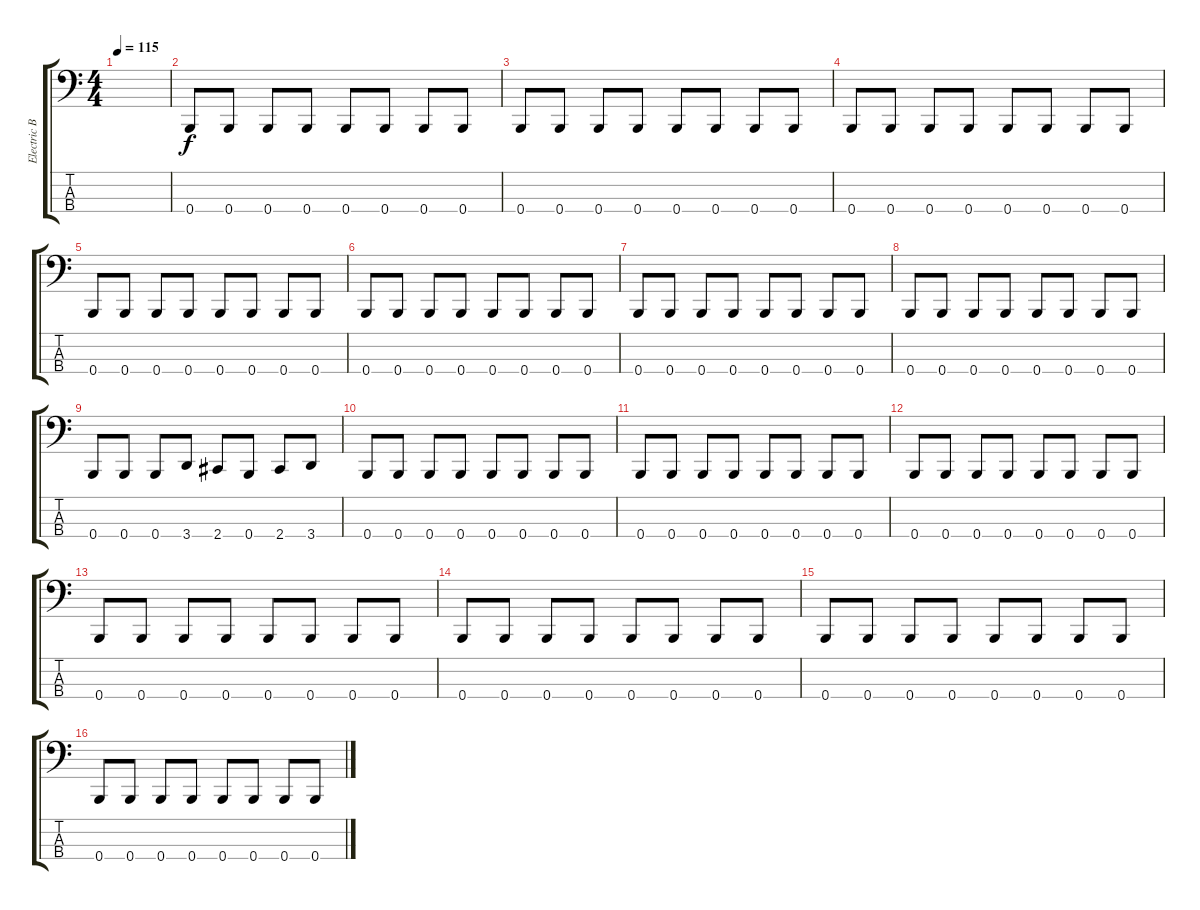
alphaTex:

\track ("Electric Bass" "Electric B") {instrument electricbassfinger}
\staff {score tabs}
\tuning (D2 A1 E1 B0) {hide}
\ts (4 4)
\tempo 115
\clef f4
\ks c
|
0.4.8 0.4.8 0.4.8 0.4.8 0.4.8 0.4.8 0.4.8 0.4.8 |
0.4.8 0.4.8 0.4.8 0.4.8 0.4.8 0.4.8 0.4.8 0.4.8 |
0.4.8 0.4.8 0.4.8 0.4.8 0.4.8 0.4.8 0.4.8 0.4.8 |
0.4.8 0.4.8 0.4.8 0.4.8 0.4.8 0.4.8 0.4.8 0.4.8 |
0.4.8 0.4.8 0.4.8 0.4.8 0.4.8 0.4.8 0.4.8 0.4.8 |
0.4.8 0.4.8 0.4.8 0.4.8 0.4.8 0.4.8 0.4.8 0.4.8 |
0.4.8 0.4.8 0.4.8 0.4.8 0.4.8 0.4.8 0.4.8 0.4.8 |
0.4.8 0.4.8 0.4.8 3.4.8 2.4.8 0.4.8 2.4.8 3.4.8 |
0.4.8 0.4.8 0.4.8 0.4.8 0.4.8 0.4.8 0.4.8 0.4.8 |
0.4.8 0.4.8 0.4.8 0.4.8 0.4.8 0.4.8 0.4.8 0.4.8 |
0.4.8 0.4.8 0.4.8 0.4.8 0.4.8 0.4.8 0.4.8 0.4.8 |
0.4.8 0.4.8 0.4.8 0.4.8 0.4.8 0.4.8 0.4.8 0.4.8 |
0.4.8 0.4.8 0.4.8 0.4.8 0.4.8 0.4.8 0.4.8 0.4.8 |
0.4.8 0.4.8 0.4.8 0.4.8 0.4.8 0.4.8 0.4.8 0.4.8 |
0.4.8 0.4.8 0.4.8 0.4.8 0.4.8 0.4.8 0.4.8 0.4.8
